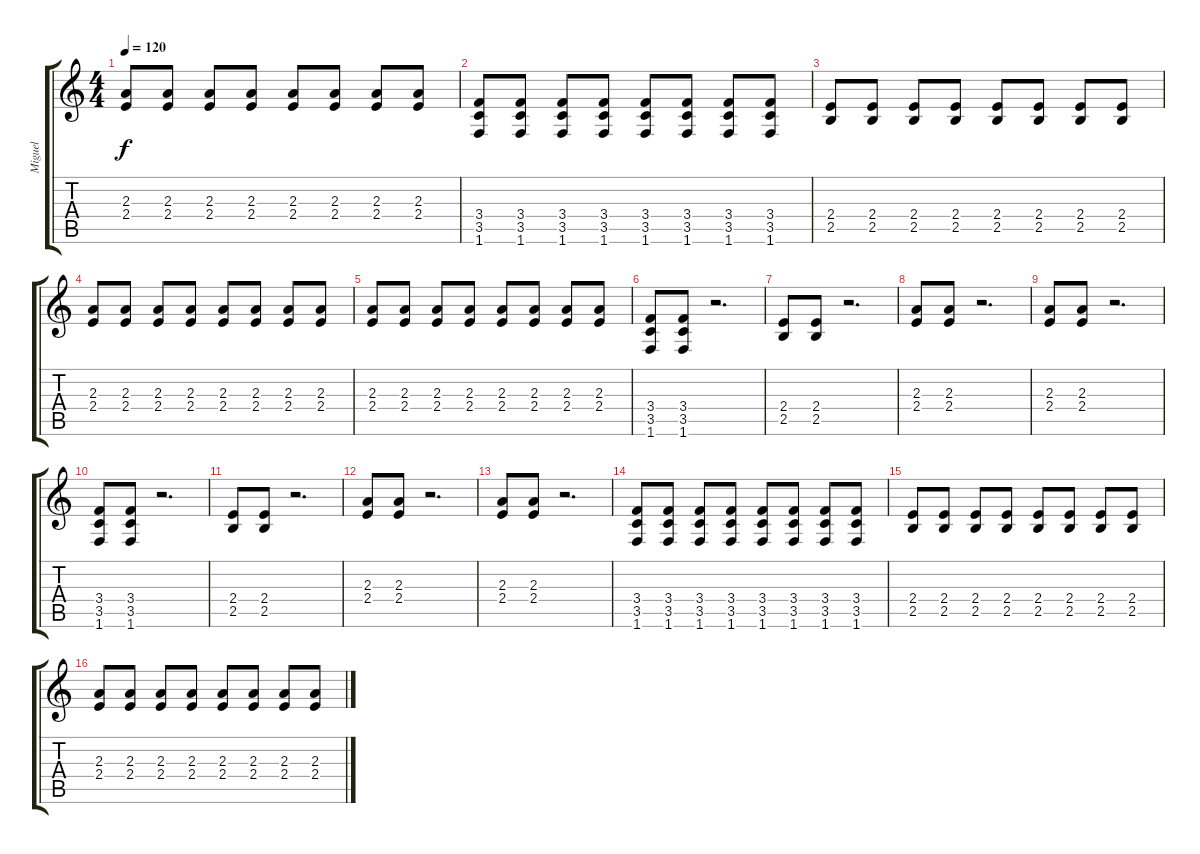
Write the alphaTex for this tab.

\track ("Miguel" "Miguel") {instrument distortionguitar}
\staff {score tabs}
\tuning (E4 B3 G3 D3 A2 E2) {hide}
\ts (4 4)
\tempo 120
\clef g2
\ks c
(2.3 2.4).8{dy f} (2.3 2.4).8 (2.3 2.4).8 (2.3 2.4).8 (2.3 2.4).8 (2.3 2.4).8 (2.3 2.4).8 (2.3 2.4).8 |
(3.4 3.5 1.6).8 (3.4 3.5 1.6).8 (3.4 3.5 1.6).8 (3.4 3.5 1.6).8 (3.4 3.5 1.6).8 (3.4 3.5 1.6).8 (3.4 3.5 1.6).8 (3.4 3.5 1.6).8 |
(2.4 2.5).8 (2.4 2.5).8 (2.4 2.5).8 (2.4 2.5).8 (2.4 2.5).8 (2.4 2.5).8 (2.4 2.5).8 (2.4 2.5).8 |
(2.3 2.4).8 (2.3 2.4).8 (2.3 2.4).8 (2.3 2.4).8 (2.3 2.4).8 (2.3 2.4).8 (2.3 2.4).8 (2.3 2.4).8 |
(2.3 2.4).8 (2.3 2.4).8 (2.3 2.4).8 (2.3 2.4).8 (2.3 2.4).8 (2.3 2.4).8 (2.3 2.4).8 (2.3 2.4).8 |
(3.4 3.5 1.6).8 (3.4 3.5 1.6).8 r.2{d} |
(2.4 2.5).8 (2.4 2.5).8 r.2{d} |
(2.3 2.4).8 (2.3 2.4).8 r.2{d} |
(2.3 2.4).8 (2.3 2.4).8 r.2{d} |
(3.4 3.5 1.6).8 (3.4 3.5 1.6).8 r.2{d} |
(2.4 2.5).8 (2.4 2.5).8 r.2{d} |
(2.3 2.4).8 (2.3 2.4).8 r.2{d} |
(2.3 2.4).8 (2.3 2.4).8 r.2{d} |
(3.4 3.5 1.6).8 (3.4 3.5 1.6).8 (3.4 3.5 1.6).8 (3.4 3.5 1.6).8 (3.4 3.5 1.6).8 (3.4 3.5 1.6).8 (3.4 3.5 1.6).8 (3.4 3.5 1.6).8 |
(2.4 2.5).8 (2.4 2.5).8 (2.4 2.5).8 (2.4 2.5).8 (2.4 2.5).8 (2.4 2.5).8 (2.4 2.5).8 (2.4 2.5).8 |
(2.3 2.4).8 (2.3 2.4).8 (2.3 2.4).8 (2.3 2.4).8 (2.3 2.4).8 (2.3 2.4).8 (2.3 2.4).8 (2.3 2.4).8
